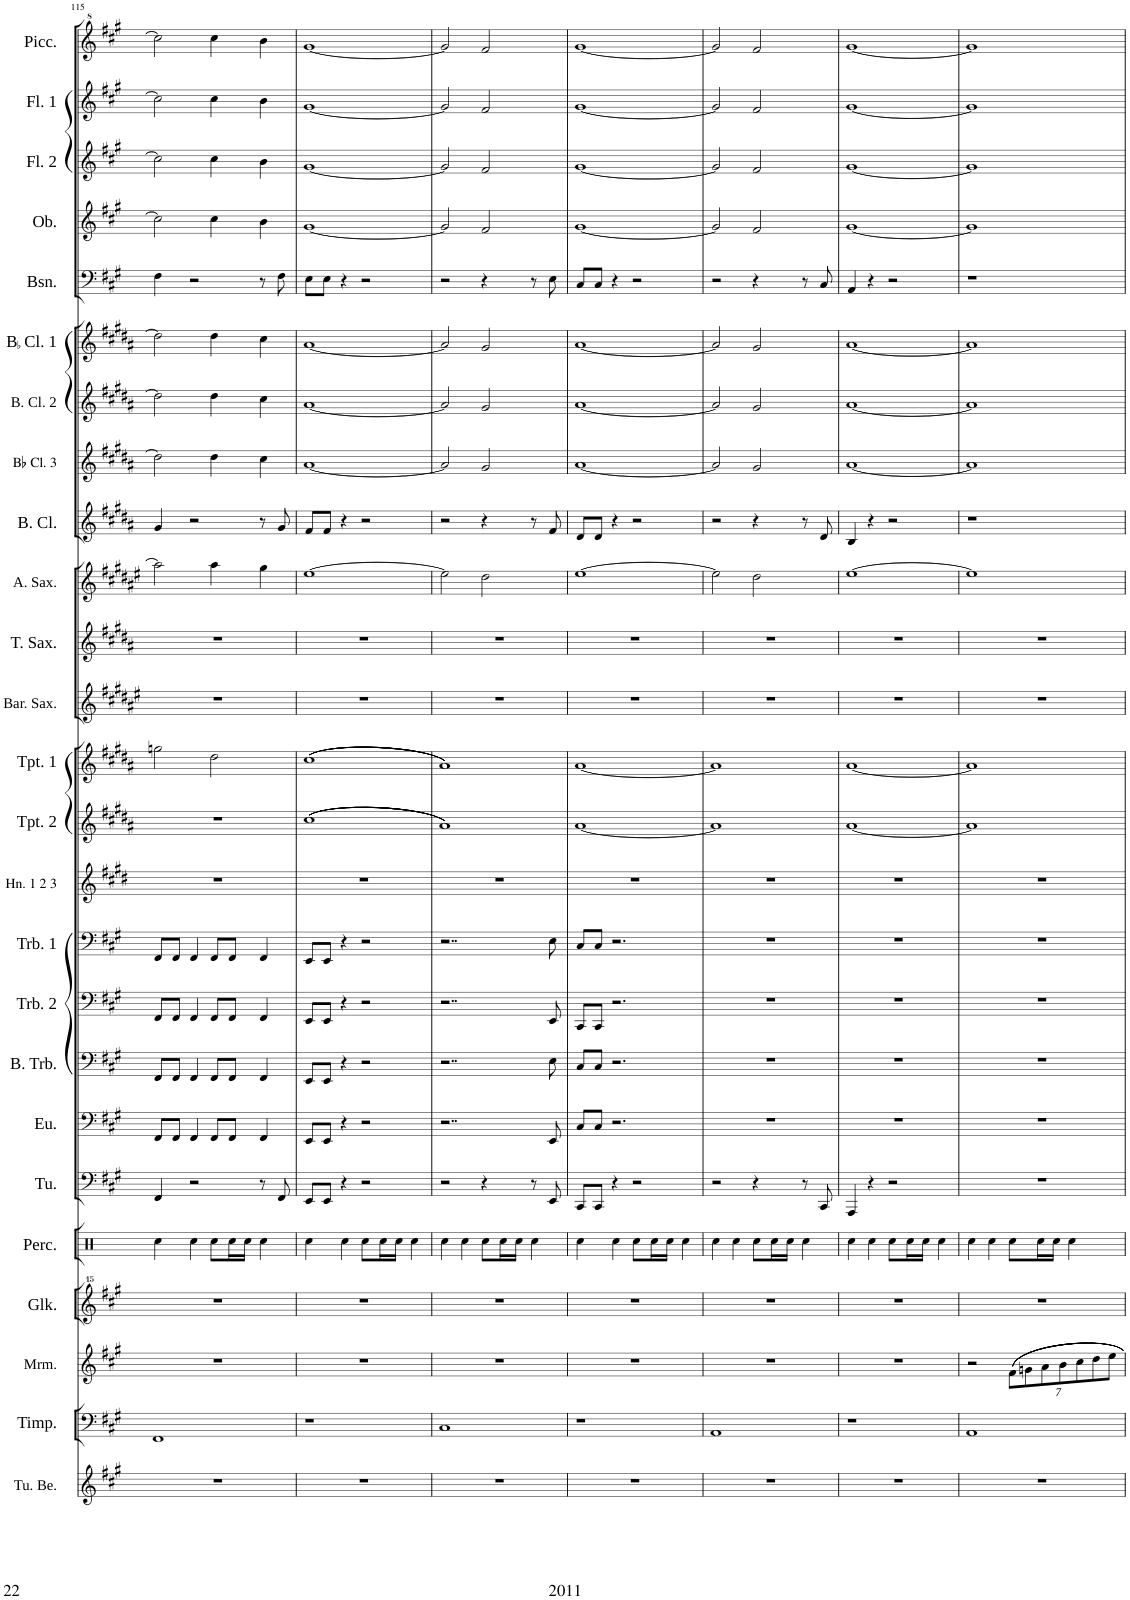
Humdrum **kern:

**kern	**kern	**kern	**kern	**kern	**kern	**kern	**kern	**kern	**kern	**kern	**kern	**kern	**kern	**kern	**kern	**kern	**kern	**kern	**kern	**kern	**kern	**kern	**kern	**kern
*part25	*part24	*part23	*part22	*part21	*part20	*part19	*part18	*part17	*part16	*part15	*part14	*part13	*part12	*part11	*part10	*part9	*part8	*part7	*part6	*part5	*part4	*part3	*part2	*part1
*staff25	*staff24	*staff23	*staff22	*staff21	*staff20	*staff19	*staff18	*staff17	*staff16	*staff15	*staff14	*staff13	*staff12	*staff11	*staff10	*staff9	*staff8	*staff7	*staff6	*staff5	*staff4	*staff3	*staff2	*staff1
*I"Tubular Bells	*I"Timpani	*I"Marimba	*I"Glockenspiel	*I"Percussion	*I"Tuba	*I"Euphonium	*I"Bass Trombone	*I"Trombone 2	*I"Trombone 1	*I"Horn 1 2 3	*I"BaccidentalFlat Trumpet 2	*I"BaccidentalFlat Trumpet 1	*I"Baritone Saxophone	*I"Tenor Saxophone	*I"Alto Saxophone	*I"Bass Clarinet	*I"Bb Clarinet 3	*I"BaccidentalFlat Clarinet 2	*I"BaccidentalFlat Clarinet 1	*I"Bassoon	*I"Oboe	*I"Flute 2	*I"Flute 1	*I"Piccolo
*I'Tu. Be.	*I'Timp.	*I'Mrm.	*I'Glk.	*I'Perc.	*I'Tu.	*I'Eu.	*I'B. Trb.	*I'Trb. 2	*I'Trb. 1	*I'Hn. 1 2 3	*I'Tpt. 2	*I'Tpt. 1	*I'Bar. Sax.	*I'T. Sax.	*I'A. Sax.	*I'B. Cl.	*I'Bb Cl. 3	*I'B. Cl. 2	*I'BaccidentalFlat Cl. 1	*I'Bsn.	*I'Ob.	*I'Fl. 2	*I'Fl. 1	*I'Picc.
!!LO:PB:g=z
*clefG2	*clefF4	*clefG2	*clefG^^2	*clefX	*clefF4	*clefF4	*clefF4	*clefF4	*clefF4	*clefG2	*clefG2	*clefG2	*clefG2	*clefG2	*clefG2	*clefG2	*clefG2	*clefG2	*clefG2	*clefF4	*clefG2	*clefG2	*clefG2	*clefG^2
*	*	*	*	*	*	*	*	*	*	*Trd4c7	*Trd1c2	*Trd1c2	*Trd12c21	*Trd8c14	*Trd5c9	*Trd8c14	*Trd1c2	*Trd1c2	*Trd1c2	*	*	*	*	*Trd-7c-12
*k[f#c#g#]	*k[f#c#g#]	*k[f#c#g#]	*k[f#c#g#]	*k[]	*k[f#c#g#]	*k[f#c#g#]	*k[f#c#g#]	*k[f#c#g#]	*k[f#c#g#]	*k[f#c#g#d#]	*k[f#c#g#d#a#]	*k[f#c#g#d#a#]	*k[f#c#g#d#a#e#]	*k[f#c#g#d#a#]	*k[f#c#g#d#a#e#]	*k[f#c#g#d#a#]	*k[f#c#g#d#a#]	*k[f#c#g#d#a#]	*k[f#c#g#d#a#]	*k[f#c#g#]	*k[f#c#g#]	*k[f#c#g#]	*k[f#c#g#]	*k[f#c#g#]
*M4/4	*M4/4	*M4/4	*M4/4	*M4/4	*M4/4	*M4/4	*M4/4	*M4/4	*M4/4	*M4/4	*M4/4	*M4/4	*M4/4	*M4/4	*M4/4	*M4/4	*M4/4	*M4/4	*M4/4	*M4/4	*M4/4	*M4/4	*M4/4	*M4/4
=115	=115	=115	=115	=115	=115	=115	=115	=115	=115	=115	=115	=115	=115	=115	=115	=115	=115	=115	=115	=115	=115	=115	=115	=115
1r	1FF#	1r	1r	4Rcc\	4FF#/	8FF#/L	8FF#/L	8FF#/L	8FF#/L	1r	1r	2ggn\	1r	1r	2aa#\]	4g#/	2dd#\]	2dd#\]	2dd#\]	4F#\	2cc#\]	2cc#\]	2cc#\]	2ccc#\]
.	.	.	.	.	.	8FF#/J	8FF#/J	8FF#/J	8FF#/J	.	.	.	.	.	.	.	.	.	.	.	.	.	.	.
.	.	.	.	4Rcc\	2r	4FF#/	4FF#/	4FF#/	4FF#/	.	.	.	.	.	.	2r	.	.	.	2r	.	.	.	.
.	.	.	.	8Rcc\L	.	8FF#/L	8FF#/L	8FF#/L	8FF#/L	.	.	2dd#\	.	.	4aa#\	.	4dd#\	4dd#\	4dd#\	.	4cc#\	4cc#\	4cc#\	4ccc#\
.	.	.	.	16Rcc\L	.	8FF#/J	8FF#/J	8FF#/J	8FF#/J	.	.	.	.	.	.	.	.	.	.	.	.	.	.	.
.	.	.	.	16Rcc\JJ	.	.	.	.	.	.	.	.	.	.	.	.	.	.	.	.	.	.	.	.
.	.	.	.	4Rcc\	8r	4FF#/	4FF#/	4FF#/	4FF#/	.	.	.	.	.	4gg#\	8r	4cc#\	4cc#\	4cc#\	8r	4b\	4b\	4b\	4bb\
.	.	.	.	.	8FF#/	.	.	.	.	.	.	.	.	.	.	8g#/	.	.	.	8F#\	.	.	.	.
=116	=116	=116	=116	=116	=116	=116	=116	=116	=116	=116	=116	=116	=116	=116	=116	=116	=116	=116	=116	=116	=116	=116	=116	=116
1r	1r	1r	1r	4Rcc\	8EE/L	8EE/L	8EE/L	8EE/L	8EE/L	1r	((((1cc#	((((1cc#	1r	1r	[1ee#	8f#/L	[1a#	[1a#	[1a#	8E\L	[1g#	[1g#	[1g#	[1gg#
.	.	.	.	.	8EE/J	8EE/J	8EE/J	8EE/J	8EE/J	.	.	.	.	.	.	8f#/J	.	.	.	8E\J	.	.	.	.
.	.	.	.	4Rcc\	4r	4r	4r	4r	4r	.	.	.	.	.	.	4r	.	.	.	4r	.	.	.	.
.	.	.	.	8Rcc\L	2r	2r	2r	2r	2r	.	.	.	.	.	.	2r	.	.	.	2r	.	.	.	.
.	.	.	.	16Rcc\L	.	.	.	.	.	.	.	.	.	.	.	.	.	.	.	.	.	.	.	.
.	.	.	.	16Rcc\JJ	.	.	.	.	.	.	.	.	.	.	.	.	.	.	.	.	.	.	.	.
.	.	.	.	4Rcc\	.	.	.	.	.	.	.	.	.	.	.	.	.	.	.	.	.	.	.	.
=117	=117	=117	=117	=117	=117	=117	=117	=117	=117	=117	=117	=117	=117	=117	=117	=117	=117	=117	=117	=117	=117	=117	=117	=117
1r	1C#	1r	1r	4Rcc\	2r	2..r	2..r	2..r	2..r	1r	1a#))))	1a#))))	1r	1r	2ee#\]	2r	2a#/]	2a#/]	2a#/]	2r	2g#/]	2g#/]	2g#/]	2gg#/]
.	.	.	.	4Rcc\	.	.	.	.	.	.	.	.	.	.	.	.	.	.	.	.	.	.	.	.
.	.	.	.	8Rcc\L	4r	.	.	.	.	.	.	.	.	.	2dd#\	4r	2g#/	2g#/	2g#/	4r	2f#/	2f#/	2f#/	2ff#/
.	.	.	.	16Rcc\L	.	.	.	.	.	.	.	.	.	.	.	.	.	.	.	.	.	.	.	.
.	.	.	.	16Rcc\JJ	.	.	.	.	.	.	.	.	.	.	.	.	.	.	.	.	.	.	.	.
.	.	.	.	4Rcc\	8r	.	.	.	.	.	.	.	.	.	.	8r	.	.	.	8r	.	.	.	.
.	.	.	.	.	8EE/	8EE/	8E\	8EE/	8E\	.	.	.	.	.	.	8f#/	.	.	.	8E\	.	.	.	.
=118	=118	=118	=118	=118	=118	=118	=118	=118	=118	=118	=118	=118	=118	=118	=118	=118	=118	=118	=118	=118	=118	=118	=118	=118
1r	1r	1r	1r	4Rcc\	8CC#/L	8C#/L	8C#/L	8CC#/L	8C#/L	1r	[1a#	[1a#	1r	1r	[1ee#	8d#/L	[1a#	[1a#	[1a#	8C#/L	[1g#	[1g#	[1g#	[1gg#
.	.	.	.	.	8CC#/J	8C#/J	8C#/J	8CC#/J	8C#/J	.	.	.	.	.	.	8d#/J	.	.	.	8C#/J	.	.	.	.
.	.	.	.	4Rcc\	4r	2.r	2.r	2.r	2.r	.	.	.	.	.	.	4r	.	.	.	4r	.	.	.	.
.	.	.	.	8Rcc\L	2r	.	.	.	.	.	.	.	.	.	.	2r	.	.	.	2r	.	.	.	.
.	.	.	.	16Rcc\L	.	.	.	.	.	.	.	.	.	.	.	.	.	.	.	.	.	.	.	.
.	.	.	.	16Rcc\JJ	.	.	.	.	.	.	.	.	.	.	.	.	.	.	.	.	.	.	.	.
.	.	.	.	4Rcc\	.	.	.	.	.	.	.	.	.	.	.	.	.	.	.	.	.	.	.	.
=119	=119	=119	=119	=119	=119	=119	=119	=119	=119	=119	=119	=119	=119	=119	=119	=119	=119	=119	=119	=119	=119	=119	=119	=119
1r	1AA	1r	1r	4Rcc\	2r	1r	1r	1r	1r	1r	1a#]	1a#]	1r	1r	2ee#\]	2r	2a#/]	2a#/]	2a#/]	2r	2g#/]	2g#/]	2g#/]	2gg#/]
.	.	.	.	4Rcc\	.	.	.	.	.	.	.	.	.	.	.	.	.	.	.	.	.	.	.	.
.	.	.	.	8Rcc\L	4r	.	.	.	.	.	.	.	.	.	2dd#\	4r	2g#/	2g#/	2g#/	4r	2f#/	2f#/	2f#/	2ff#/
.	.	.	.	16Rcc\L	.	.	.	.	.	.	.	.	.	.	.	.	.	.	.	.	.	.	.	.
.	.	.	.	16Rcc\JJ	.	.	.	.	.	.	.	.	.	.	.	.	.	.	.	.	.	.	.	.
.	.	.	.	4Rcc\	8r	.	.	.	.	.	.	.	.	.	.	8r	.	.	.	8r	.	.	.	.
.	.	.	.	.	8CC#/	.	.	.	.	.	.	.	.	.	.	8d#/	.	.	.	8C#/	.	.	.	.
=120	=120	=120	=120	=120	=120	=120	=120	=120	=120	=120	=120	=120	=120	=120	=120	=120	=120	=120	=120	=120	=120	=120	=120	=120
1r	1r	1r	1r	4Rcc\	4AAA/	1r	1r	1r	1r	1r	[1a#	[1a#	1r	1r	[1ee#	4B/	[1a#	[1a#	[1a#	4AA/	[1g#	[1g#	[1g#	[1gg#
.	.	.	.	4Rcc\	4r	.	.	.	.	.	.	.	.	.	.	4r	.	.	.	4r	.	.	.	.
.	.	.	.	8Rcc\L	2r	.	.	.	.	.	.	.	.	.	.	2r	.	.	.	2r	.	.	.	.
.	.	.	.	16Rcc\L	.	.	.	.	.	.	.	.	.	.	.	.	.	.	.	.	.	.	.	.
.	.	.	.	16Rcc\JJ	.	.	.	.	.	.	.	.	.	.	.	.	.	.	.	.	.	.	.	.
.	.	.	.	4Rcc\	.	.	.	.	.	.	.	.	.	.	.	.	.	.	.	.	.	.	.	.
=121	=121	=121	=121	=121	=121	=121	=121	=121	=121	=121	=121	=121	=121	=121	=121	=121	=121	=121	=121	=121	=121	=121	=121	=121
1r	1AA	2r	1r	4Rcc\	1r	1r	1r	1r	1r	1r	1a#]	1a#]	1r	1r	1ee#]	1r	1a#]	1a#]	1a#]	1r	1g#]	1g#]	1g#]	1gg#]
.	.	.	.	4Rcc\	.	.	.	.	.	.	.	.	.	.	.	.	.	.	.	.	.	.	.	.
*	*	*Xbrackettup	*	*	*	*	*	*	*	*	*	*	*	*	*	*	*	*	*	*	*	*	*	*
.	.	14f#\L	.	8Rcc\L	.	.	.	.	.	.	.	.	.	.	.	.	.	.	.	.	.	.	.	.
.	.	14gn\	.	.	.	.	.	.	.	.	.	.	.	.	.	.	.	.	.	.	.	.	.	.
.	.	.	.	16Rcc\L	.	.	.	.	.	.	.	.	.	.	.	.	.	.	.	.	.	.	.	.
.	.	14a\	.	.	.	.	.	.	.	.	.	.	.	.	.	.	.	.	.	.	.	.	.	.
.	.	.	.	16Rcc\JJ	.	.	.	.	.	.	.	.	.	.	.	.	.	.	.	.	.	.	.	.
.	.	14b\	.	.	.	.	.	.	.	.	.	.	.	.	.	.	.	.	.	.	.	.	.	.
.	.	.	.	4Rcc\	.	.	.	.	.	.	.	.	.	.	.	.	.	.	.	.	.	.	.	.
.	.	14cc#\	.	.	.	.	.	.	.	.	.	.	.	.	.	.	.	.	.	.	.	.	.	.
.	.	14dd\	.	.	.	.	.	.	.	.	.	.	.	.	.	.	.	.	.	.	.	.	.	.
.	.	14ee\J	.	.	.	.	.	.	.	.	.	.	.	.	.	.	.	.	.	.	.	.	.	.
=	=	=	=	=	=	=	=	=	=	=	=	=	=	=	=	=	=	=	=	=	=	=	=	=
*-	*-	*-	*-	*-	*-	*-	*-	*-	*-	*-	*-	*-	*-	*-	*-	*-	*-	*-	*-	*-	*-	*-	*-	*-
